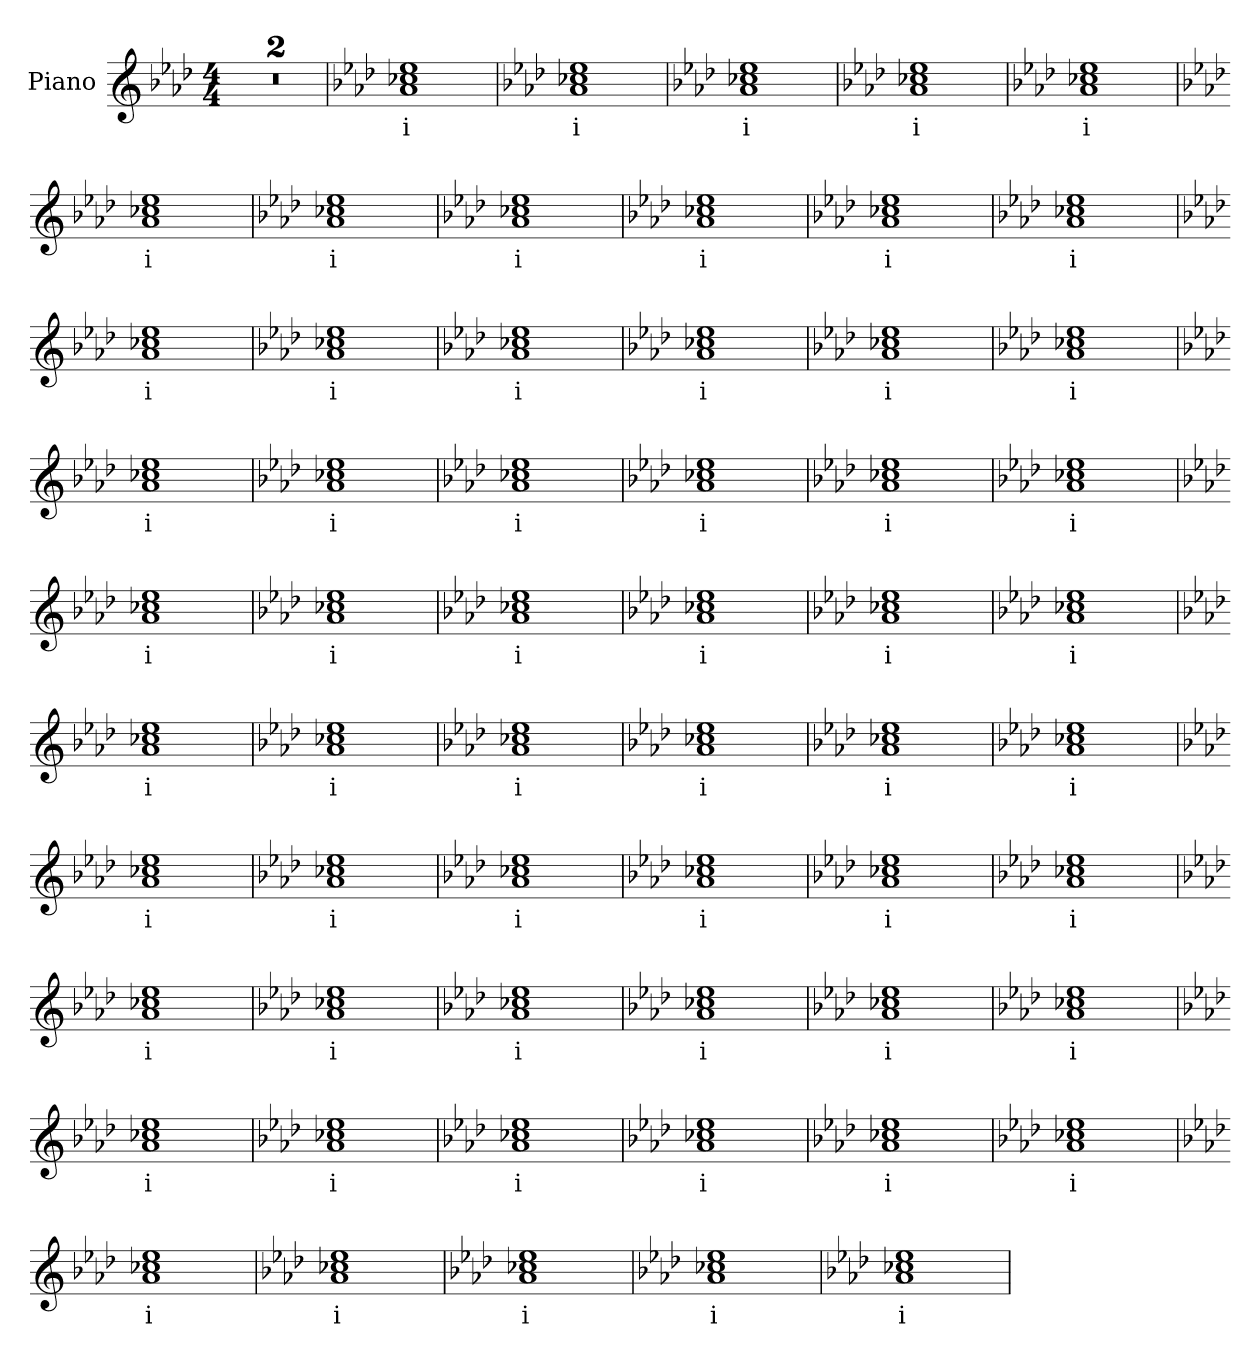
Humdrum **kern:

**kern	**text
*part1	*part1
*staff1	*staff1
*I"Piano	*
*I'Pno	*
*k[b-e-a-d-]	*
*A-:	*
*M4/4	*
=	=
1r	.
=	=
*k[b-e-a-d-]	*
*A-:	*
*M4/4	*
1r	.
=	=
*k[b-e-a-d-]	*
*A-:	*
1a- 1cc-X 1ee-	i
=	=
*k[b-e-a-d-]	*
*A-:	*
1a- 1cc-X 1ee-	i
=	=
*k[b-e-a-d-]	*
*A-:	*
1a- 1cc-X 1ee-	i
=	=
*k[b-e-a-d-]	*
*A-:	*
1a- 1cc-X 1ee-	i
=	=
*k[b-e-a-d-]	*
*A-:	*
1a- 1cc-X 1ee-	i
=	=
*k[b-e-a-d-]	*
*A-:	*
1a- 1cc-X 1ee-	i
=	=
*k[b-e-a-d-]	*
*A-:	*
1a- 1cc-X 1ee-	i
=	=
*k[b-e-a-d-]	*
*A-:	*
1a- 1cc-X 1ee-	i
=	=
*k[b-e-a-d-]	*
*A-:	*
1a- 1cc-X 1ee-	i
=	=
*k[b-e-a-d-]	*
*A-:	*
1a- 1cc-X 1ee-	i
=	=
*k[b-e-a-d-]	*
*A-:	*
1a- 1cc-X 1ee-	i
=	=
*k[b-e-a-d-]	*
*A-:	*
1a- 1cc-X 1ee-	i
=	=
*k[b-e-a-d-]	*
*A-:	*
1a- 1cc-X 1ee-	i
=	=
*k[b-e-a-d-]	*
*A-:	*
1a- 1cc-X 1ee-	i
=	=
*k[b-e-a-d-]	*
*A-:	*
1a- 1cc-X 1ee-	i
=	=
*k[b-e-a-d-]	*
*A-:	*
1a- 1cc-X 1ee-	i
=	=
*k[b-e-a-d-]	*
*A-:	*
1a- 1cc-X 1ee-	i
=	=
*k[b-e-a-d-]	*
*A-:	*
1a- 1cc-X 1ee-	i
=	=
*k[b-e-a-d-]	*
*A-:	*
1a- 1cc-X 1ee-	i
=	=
*k[b-e-a-d-]	*
*A-:	*
1a- 1cc-X 1ee-	i
=	=
*k[b-e-a-d-]	*
*A-:	*
1a- 1cc-X 1ee-	i
=	=
*k[b-e-a-d-]	*
*A-:	*
1a- 1cc-X 1ee-	i
=	=
*k[b-e-a-d-]	*
*A-:	*
1a- 1cc-X 1ee-	i
=	=
*k[b-e-a-d-]	*
*A-:	*
1a- 1cc-X 1ee-	i
=	=
*k[b-e-a-d-]	*
*A-:	*
1a- 1cc-X 1ee-	i
=	=
*k[b-e-a-d-]	*
*A-:	*
1a- 1cc-X 1ee-	i
=	=
*k[b-e-a-d-]	*
*A-:	*
1a- 1cc-X 1ee-	i
=	=
*k[b-e-a-d-]	*
*A-:	*
1a- 1cc-X 1ee-	i
=	=
*k[b-e-a-d-]	*
*A-:	*
1a- 1cc-X 1ee-	i
=	=
*k[b-e-a-d-]	*
*A-:	*
1a- 1cc-X 1ee-	i
=	=
*k[b-e-a-d-]	*
*A-:	*
1a- 1cc-X 1ee-	i
=	=
*k[b-e-a-d-]	*
*A-:	*
1a- 1cc-X 1ee-	i
=	=
*k[b-e-a-d-]	*
*A-:	*
1a- 1cc-X 1ee-	i
=	=
*k[b-e-a-d-]	*
*A-:	*
1a- 1cc-X 1ee-	i
=	=
*k[b-e-a-d-]	*
*A-:	*
1a- 1cc-X 1ee-	i
=	=
*k[b-e-a-d-]	*
*A-:	*
1a- 1cc-X 1ee-	i
=	=
*k[b-e-a-d-]	*
*A-:	*
1a- 1cc-X 1ee-	i
=	=
*k[b-e-a-d-]	*
*A-:	*
1a- 1cc-X 1ee-	i
=	=
*k[b-e-a-d-]	*
*A-:	*
1a- 1cc-X 1ee-	i
=	=
*k[b-e-a-d-]	*
*A-:	*
1a- 1cc-X 1ee-	i
=	=
*k[b-e-a-d-]	*
*A-:	*
1a- 1cc-X 1ee-	i
=	=
*k[b-e-a-d-]	*
*A-:	*
1a- 1cc-X 1ee-	i
=	=
*k[b-e-a-d-]	*
*A-:	*
1a- 1cc-X 1ee-	i
=	=
*k[b-e-a-d-]	*
*A-:	*
1a- 1cc-X 1ee-	i
=	=
*k[b-e-a-d-]	*
*A-:	*
1a- 1cc-X 1ee-	i
=	=
*k[b-e-a-d-]	*
*A-:	*
1a- 1cc-X 1ee-	i
=	=
*k[b-e-a-d-]	*
*A-:	*
1a- 1cc-X 1ee-	i
=	=
*k[b-e-a-d-]	*
*A-:	*
1a- 1cc-X 1ee-	i
=	=
*k[b-e-a-d-]	*
*A-:	*
1a- 1cc-X 1ee-	i
=	=
*k[b-e-a-d-]	*
*A-:	*
1a- 1cc-X 1ee-	i
=	=
*k[b-e-a-d-]	*
*A-:	*
1a- 1cc-X 1ee-	i
=	=
*k[b-e-a-d-]	*
*A-:	*
1a- 1cc-X 1ee-	i
=	=
*k[b-e-a-d-]	*
*A-:	*
1a- 1cc-X 1ee-	i
=	=
*k[b-e-a-d-]	*
*A-:	*
1a- 1cc-X 1ee-	i
=	=
*k[b-e-a-d-]	*
*A-:	*
1a- 1cc-X 1ee-	i
=	=
*k[b-e-a-d-]	*
*A-:	*
1a- 1cc-X 1ee-	i
=	=
*k[b-e-a-d-]	*
*A-:	*
1a- 1cc-X 1ee-	i
=	=
*k[b-e-a-d-]	*
*A-:	*
1a- 1cc-X 1ee-	i
=	=
*-	*-
